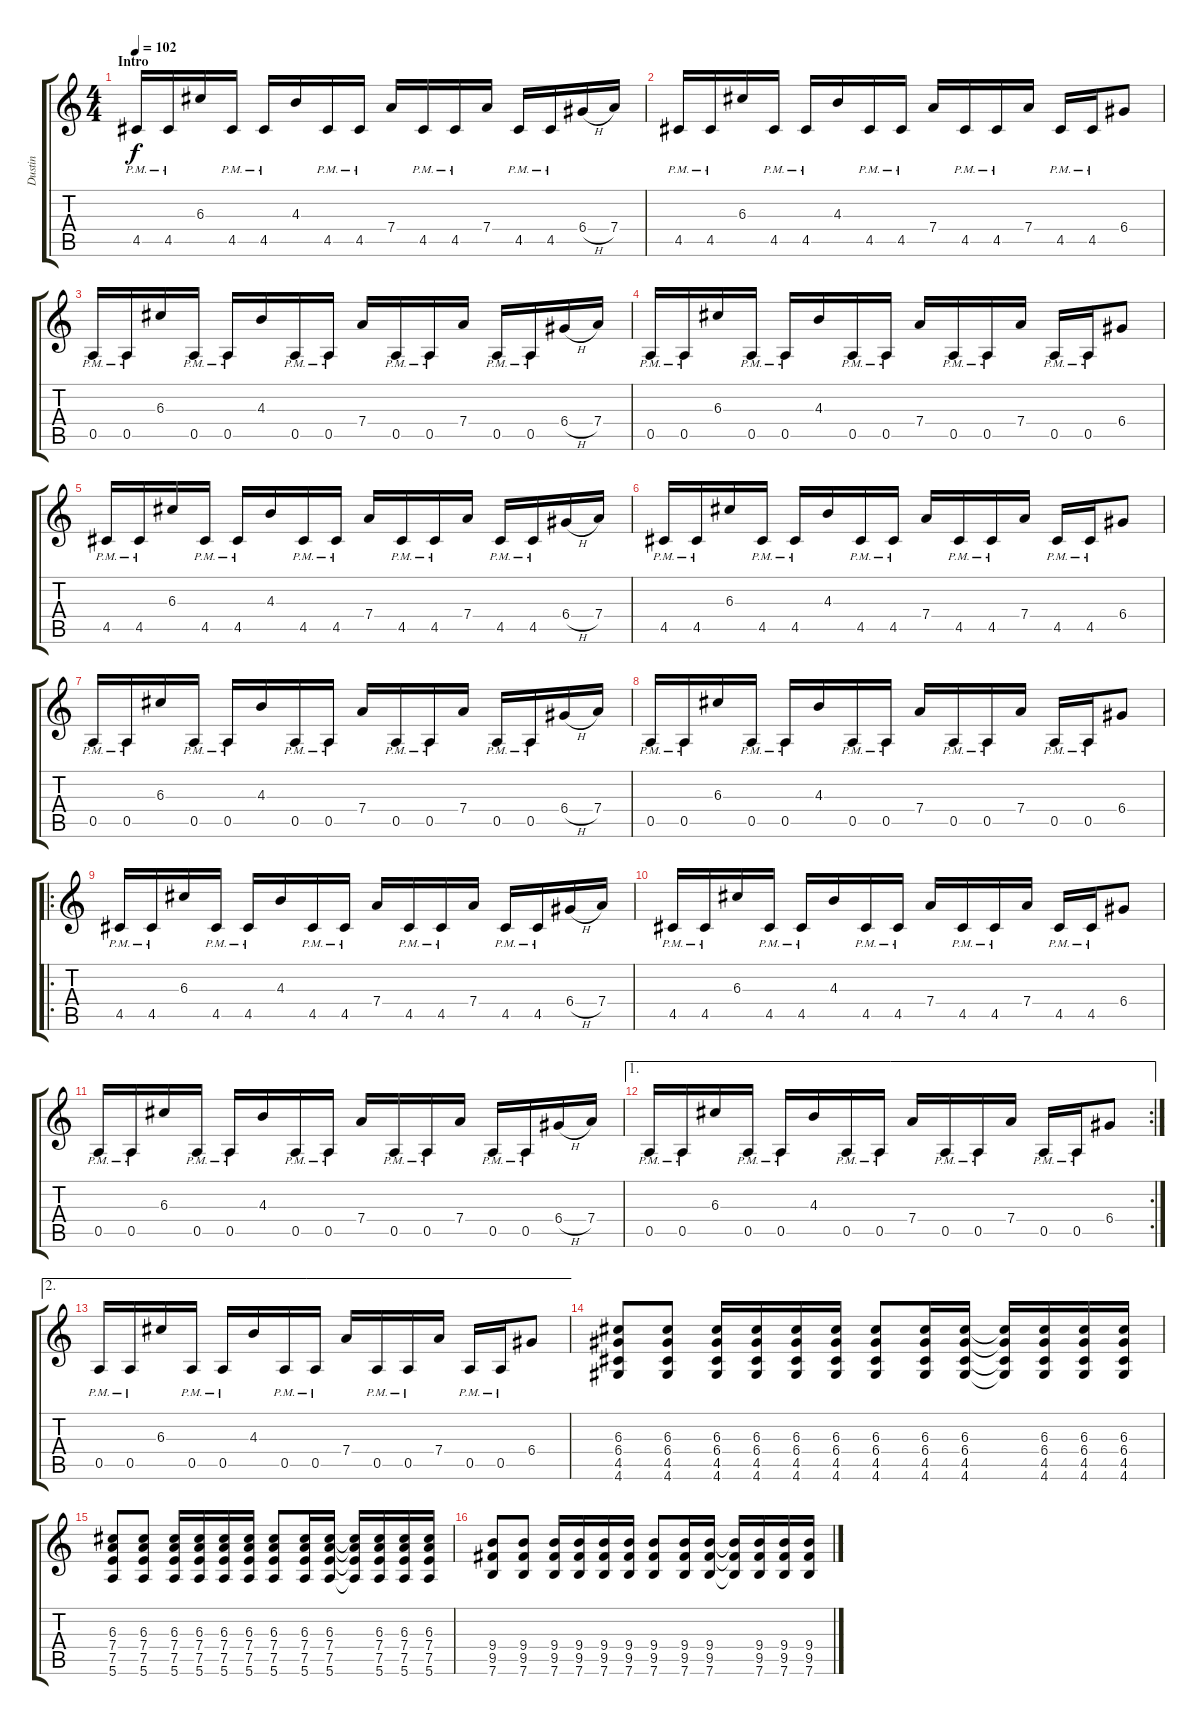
\track ("Dustin" "Dustin") {instrument overdrivenguitar}
\staff {score tabs}
\tuning (E4 B3 G3 D3 A2 E2) {hide}
\ts (4 4)
\section ("" "Intro")
\tempo 102
\clef g2
\ks c
4.5{pm}.16{dy f instrument overdrivenguitar} 4.5{pm}.16 6.3.16 4.5{pm}.16 4.5{pm}.16 4.3.16 4.5{pm}.16 4.5{pm}.16 7.4.16 4.5{pm}.16 4.5{pm}.16 7.4.16 4.5{pm}.16 4.5{pm}.16 6.4{h}.16 7.4.16 |
4.5{pm}.16 4.5{pm}.16 6.3.16 4.5{pm}.16 4.5{pm}.16 4.3.16 4.5{pm}.16 4.5{pm}.16 7.4.16 4.5{pm}.16 4.5{pm}.16 7.4.16 4.5{pm}.16 4.5{pm}.16 6.4.8 |
0.5{pm}.16 0.5{pm}.16 6.3.16 0.5{pm}.16 0.5{pm}.16 4.3.16 0.5{pm}.16 0.5{pm}.16 7.4.16 0.5{pm}.16 0.5{pm}.16 7.4.16 0.5{pm}.16 0.5{pm}.16 6.4{h}.16 7.4.16 |
0.5{pm}.16 0.5{pm}.16 6.3.16 0.5{pm}.16 0.5{pm}.16 4.3.16 0.5{pm}.16 0.5{pm}.16 7.4.16 0.5{pm}.16 0.5{pm}.16 7.4.16 0.5{pm}.16 0.5{pm}.16 6.4.8 |
4.5{pm}.16 4.5{pm}.16 6.3.16 4.5{pm}.16 4.5{pm}.16 4.3.16 4.5{pm}.16 4.5{pm}.16 7.4.16 4.5{pm}.16 4.5{pm}.16 7.4.16 4.5{pm}.16 4.5{pm}.16 6.4{h}.16 7.4.16 |
4.5{pm}.16 4.5{pm}.16 6.3.16 4.5{pm}.16 4.5{pm}.16 4.3.16 4.5{pm}.16 4.5{pm}.16 7.4.16 4.5{pm}.16 4.5{pm}.16 7.4.16 4.5{pm}.16 4.5{pm}.16 6.4.8 |
0.5{pm}.16 0.5{pm}.16 6.3.16 0.5{pm}.16 0.5{pm}.16 4.3.16 0.5{pm}.16 0.5{pm}.16 7.4.16 0.5{pm}.16 0.5{pm}.16 7.4.16 0.5{pm}.16 0.5{pm}.16 6.4{h}.16 7.4.16 |
0.5{pm}.16 0.5{pm}.16 6.3.16 0.5{pm}.16 0.5{pm}.16 4.3.16 0.5{pm}.16 0.5{pm}.16 7.4.16 0.5{pm}.16 0.5{pm}.16 7.4.16 0.5{pm}.16 0.5{pm}.16 6.4.8 |
\ro
4.5{pm}.16 4.5{pm}.16 6.3.16 4.5{pm}.16 4.5{pm}.16 4.3.16 4.5{pm}.16 4.5{pm}.16 7.4.16 4.5{pm}.16 4.5{pm}.16 7.4.16 4.5{pm}.16 4.5{pm}.16 6.4{h}.16 7.4.16 |
4.5{pm}.16 4.5{pm}.16 6.3.16 4.5{pm}.16 4.5{pm}.16 4.3.16 4.5{pm}.16 4.5{pm}.16 7.4.16 4.5{pm}.16 4.5{pm}.16 7.4.16 4.5{pm}.16 4.5{pm}.16 6.4.8 |
0.5{pm}.16 0.5{pm}.16 6.3.16 0.5{pm}.16 0.5{pm}.16 4.3.16 0.5{pm}.16 0.5{pm}.16 7.4.16 0.5{pm}.16 0.5{pm}.16 7.4.16 0.5{pm}.16 0.5{pm}.16 6.4{h}.16 7.4.16 |
\ae 1
\rc 2
0.5{pm}.16 0.5{pm}.16 6.3.16 0.5{pm}.16 0.5{pm}.16 4.3.16 0.5{pm}.16 0.5{pm}.16 7.4.16 0.5{pm}.16 0.5{pm}.16 7.4.16 0.5{pm}.16 0.5{pm}.16 6.4.8 |
\ae 2
0.5{pm}.16 0.5{pm}.16 6.3.16 0.5{pm}.16 0.5{pm}.16 4.3.16 0.5{pm}.16 0.5{pm}.16 7.4.16 0.5{pm}.16 0.5{pm}.16 7.4.16 0.5{pm}.16 0.5{pm}.16 6.4.8 |
(6.3 6.4 4.5 4.6).8 (6.3 6.4 4.5 4.6).8 (6.3 6.4 4.5 4.6).16 (6.3 6.4 4.5 4.6).16 (6.3 6.4 4.5 4.6).16 (6.3 6.4 4.5 4.6).16 (6.3 6.4 4.5 4.6).8 (6.3 6.4 4.5 4.6).16 (6.3 6.4 4.5 4.6).16 (6.3{t} 6.4{t} 4.5{t} 4.6{t}).16 (6.3 6.4 4.5 4.6).16 (6.3 6.4 4.5 4.6).16 (6.3 6.4 4.5 4.6).16 |
(6.3 7.4 7.5 5.6).8 (6.3 7.4 7.5 5.6).8 (6.3 7.4 7.5 5.6).16 (6.3 7.4 7.5 5.6).16 (6.3 7.4 7.5 5.6).16 (6.3 7.4 7.5 5.6).16 (6.3 7.4 7.5 5.6).8 (6.3 7.4 7.5 5.6).16 (6.3 7.4 7.5 5.6).16 (6.3{t} 7.4{t} 7.5{t} 5.6{t}).16 (6.3 7.4 7.5 5.6).16 (6.3 7.4 7.5 5.6).16 (6.3 7.4 7.5 5.6).16 |
(9.4 9.5 7.6).8 (9.4 9.5 7.6).8 (9.4 9.5 7.6).16 (9.4 9.5 7.6).16 (9.4 9.5 7.6).16 (9.4 9.5 7.6).16 (9.4 9.5 7.6).8 (9.4 9.5 7.6).16 (9.4 9.5 7.6).16 (9.4{t} 9.5{t} 7.6{t}).16 (9.4 9.5 7.6).16 (9.4 9.5 7.6).16 (9.4 9.5 7.6).16
